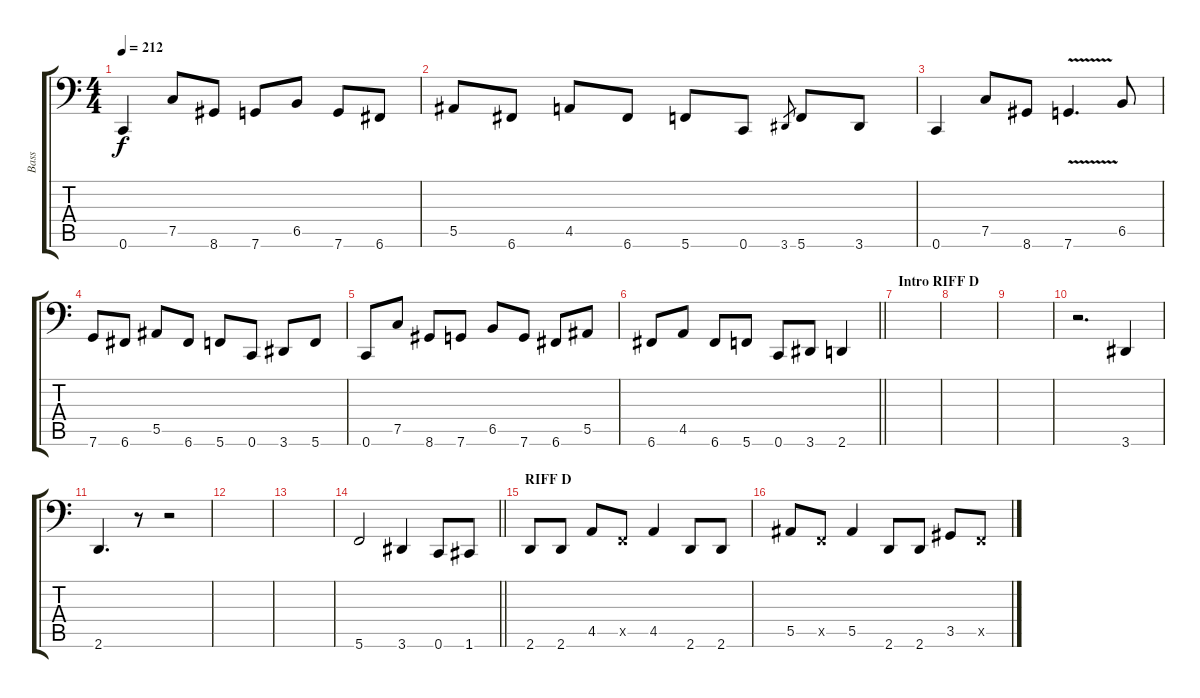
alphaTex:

\track ("Bass" "Bass") {instrument electricbassfinger}
\staff {score tabs}
\tuning (C3 G2 Eb2 Bb1 F1 C1) {hide}
\ts (4 4)
\tempo 212
\clef f4
\ks c
0.6.4{dy f} 7.5.8 8.6.8 7.6.8 6.5.8 7.6.8 6.6.8 |
5.5.8 6.6.8 4.5.8 6.6.8 5.6.8 0.6.8 3.6.8{gr} 5.6.8 3.6.8 |
0.6.4 7.5.8 8.6.8 7.6{v}.4{d} 6.5.8 |
7.6.8 6.6.8 5.5.8 6.6.8 5.6.8 0.6.8 3.6.8 5.6.8 |
0.6.8 7.5.8 8.6.8 7.6.8 6.5.8 7.6.8 6.6.8 5.5.8 |
\barLineRight lightlight
6.6.8 4.5.8 6.6.8 5.6.8 0.6.8 3.6.8 2.6.4 |
\section ("" "Intro RIFF D")
|
|
|
r.2{d} 3.6.4 |
2.6.4{d} r.8 r.2 |
|
|
\barLineRight lightlight
5.6.2 3.6.4 0.6.8 1.6.8 |
\section ("" "RIFF D")
2.6.8 2.6.8 4.5.8 0.5{x}.8 4.5.4 2.6.8 2.6.8 |
5.5.8 0.5{x}.8 5.5.4 2.6.8 2.6.8 3.5.8 0.5{x}.8
